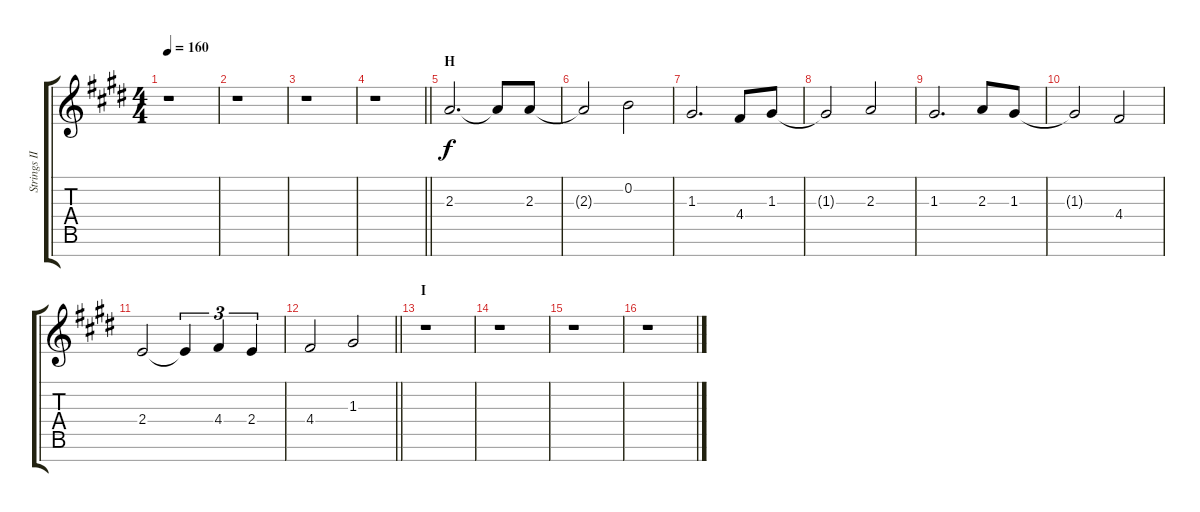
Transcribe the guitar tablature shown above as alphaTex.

\track ("Strings II" "Strings II") {instrument stringensemble1}
\staff {score tabs}
\tuning (E5 B4 G4 D4 A3 E3 B2) {hide}
\ts (4 4)
\tempo 160
\clef g2
\ks e
r.1{dy f} |
r.1 |
r.1 |
\barLineRight lightlight
r.1 |
\section ("" "H")
2.3.2{d} 2.3{t}.8 2.3.8 |
2.3{t}.2 0.2.2 |
1.3.2{d} 4.4.8 1.3.8 |
1.3{t}.2 2.3.2 |
1.3.2{d} 2.3.8 1.3.8 |
1.3{t}.2 4.4.2 |
2.4.2 2.4{t}.4{tu (3 2)} 4.4.4{tu (3 2)} 2.4.4{tu (3 2)} |
\barLineRight lightlight
4.4.2 1.3.2 |
\section ("" "I")
r.1 |
r.1 |
r.1 |
r.1
